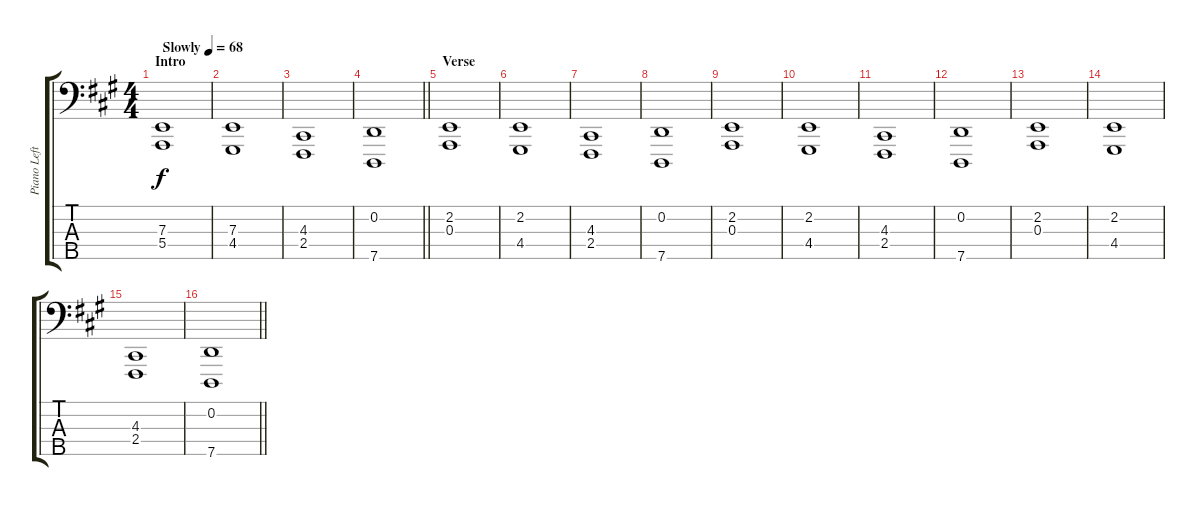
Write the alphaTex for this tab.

\track ("Piano Left" "Piano Left") {instrument acousticgrandpiano}
\staff {score tabs}
\tuning (G2 D2 A1 E1 G0) {hide}
\ts (4 4)
\section ("" "Intro")
\tempo (68 "Slowly")
\clef f4
\ks a
(7.3 5.4).1{dy f balance 8 instrument acousticgrandpiano} |
(7.3 4.4).1 |
(4.3 2.4).1 |
\barLineRight lightlight
(0.2 7.5).1 |
\section ("" "Verse")
(2.2 0.3).1 |
(2.2 4.4).1 |
(4.3 2.4).1 |
(0.2 7.5).1 |
(2.2 0.3).1 |
(2.2 4.4).1 |
(4.3 2.4).1 |
(0.2 7.5).1 |
(2.2 0.3).1 |
(2.2 4.4).1 |
(4.3 2.4).1 |
\barLineRight lightlight
(0.2 7.5).1
